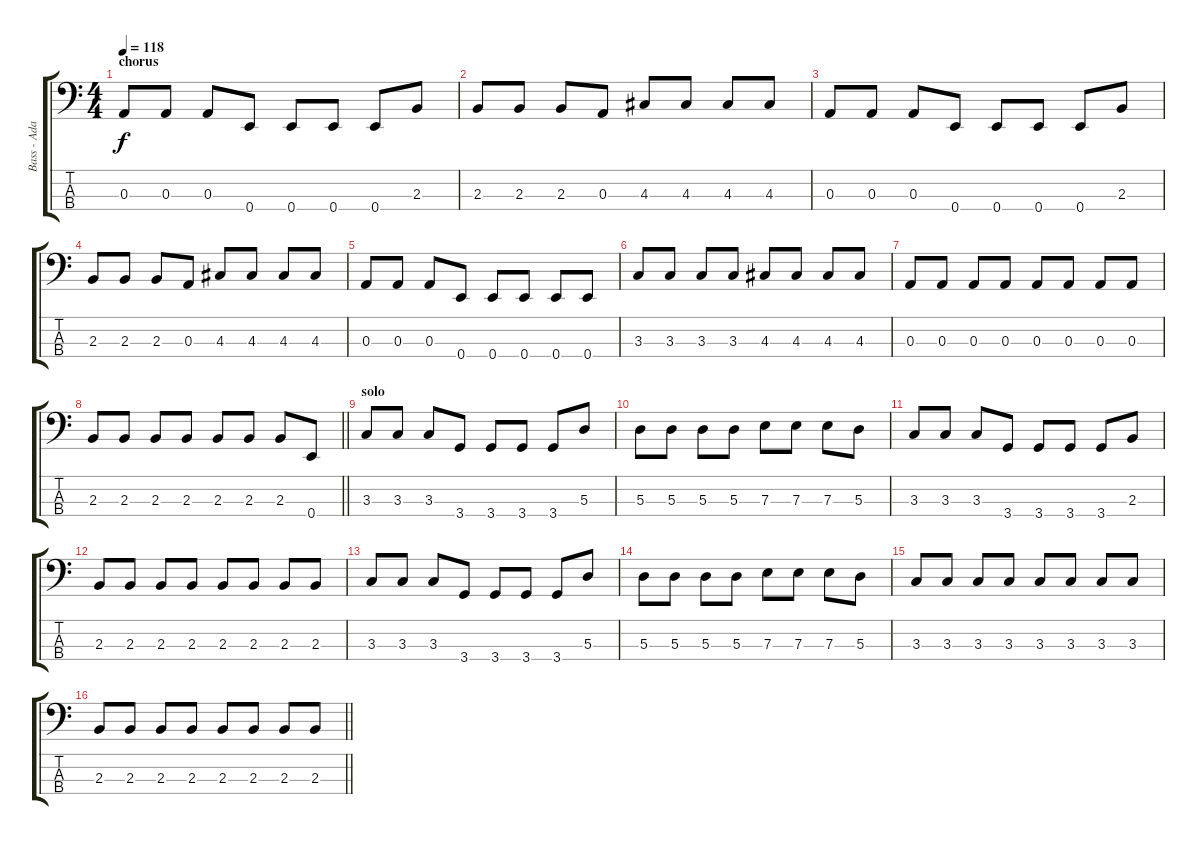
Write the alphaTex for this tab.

\track ("Bass - Adam Schlesinger" "Bass - Ada") {instrument electricbasspick}
\staff {score tabs}
\tuning (G2 D2 A1 E1) {hide}
\ts (4 4)
\section ("" "chorus")
\tempo 118
\clef f4
\ks c
0.3.8{dy f} 0.3.8 0.3.8 0.4.8 0.4.8 0.4.8 0.4.8 2.3.8 |
2.3.8 2.3.8 2.3.8 0.3.8 4.3.8 4.3.8 4.3.8 4.3.8 |
0.3.8 0.3.8 0.3.8 0.4.8 0.4.8 0.4.8 0.4.8 2.3.8 |
2.3.8 2.3.8 2.3.8 0.3.8 4.3.8 4.3.8 4.3.8 4.3.8 |
0.3.8 0.3.8 0.3.8 0.4.8 0.4.8 0.4.8 0.4.8 0.4.8 |
3.3.8 3.3.8 3.3.8 3.3.8 4.3.8 4.3.8 4.3.8 4.3.8 |
0.3.8 0.3.8 0.3.8 0.3.8 0.3.8 0.3.8 0.3.8 0.3.8 |
\barLineRight lightlight
2.3.8 2.3.8 2.3.8 2.3.8 2.3.8 2.3.8 2.3.8 0.4.8 |
\section ("" "solo")
3.3.8 3.3.8 3.3.8 3.4.8 3.4.8 3.4.8 3.4.8 5.3.8 |
5.3.8 5.3.8 5.3.8 5.3.8 7.3.8 7.3.8 7.3.8 5.3.8 |
3.3.8 3.3.8 3.3.8 3.4.8 3.4.8 3.4.8 3.4.8 2.3.8 |
2.3.8 2.3.8 2.3.8 2.3.8 2.3.8 2.3.8 2.3.8 2.3.8 |
3.3.8 3.3.8 3.3.8 3.4.8 3.4.8 3.4.8 3.4.8 5.3.8 |
5.3.8 5.3.8 5.3.8 5.3.8 7.3.8 7.3.8 7.3.8 5.3.8 |
3.3.8 3.3.8 3.3.8 3.3.8 3.3.8 3.3.8 3.3.8 3.3.8 |
\barLineRight lightlight
2.3.8 2.3.8 2.3.8 2.3.8 2.3.8 2.3.8 2.3.8 2.3.8
